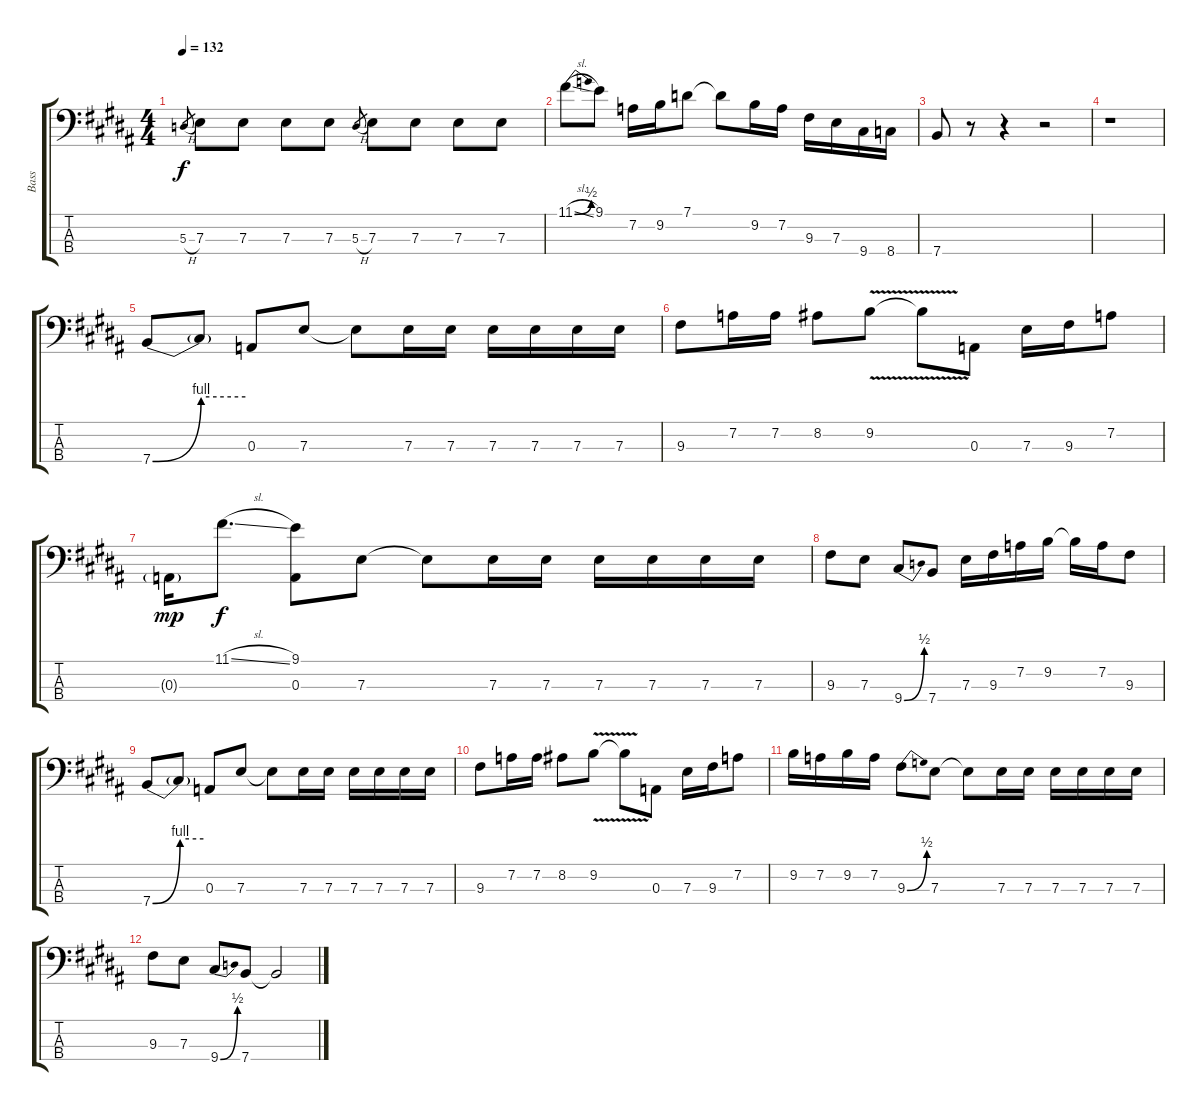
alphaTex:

\track ("Bass" "Bass") {instrument electricbasspick}
\staff {score tabs}
\tuning (G2 D2 A1 E1) {hide}
\ts (4 4)
\tempo 132
\clef f4
\ks b
5.3{h}.8{gr dy f} 7.3.8 7.3.8 7.3.8 7.3.8 5.3{h}.8{gr} 7.3.8 7.3.8 7.3.8 7.3.8 |
11.1{be (bend 0 0 60 2) sl}.8 9.1.8 7.2.16 9.2.16 7.1.8 7.1{t}.8 9.2.16 7.2.16 9.3.16 7.3.16 9.4.16 8.4.16 |
7.4.8 r.8 r.4 r.2 |
r.1 |
7.4{be (bend 0 0 60 4)}.8 7.4{be (hold 0 4 60 4) t}.8 0.3.8 7.3.8 7.3{t}.8 7.3.16 7.3.16 7.3.16 7.3.16 7.3.16 7.3.16 |
9.3.8 7.2.16 7.2.16 8.2.8 9.2{v}.8 9.2{t}.8 0.3.8 7.3.16 9.3.16 7.2.8 |
0.3{g}.16{dy mp} 11.1{sl}.8{d dy f} (9.1 0.3).8 7.3.8 7.3{t}.8 7.3.16 7.3.16 7.3.16 7.3.16 7.3.16 7.3.16 |
9.3.8 7.3.8 9.4{be (bend 0 0 60 2)}.8 7.4.8 7.3.16 9.3.16 7.2.16 9.2.16 9.2{t}.16 7.2.16 9.3.8 |
7.4{be (bend 0 0 60 4)}.8 7.4{be (hold 0 4 60 4) t}.8 0.3.8 7.3.8 7.3{t}.8 7.3.16 7.3.16 7.3.16 7.3.16 7.3.16 7.3.16 |
9.3.8 7.2.16 7.2.16 8.2.8 9.2{v}.8 9.2{t}.8 0.3.8 7.3.16 9.3.16 7.2.8 |
9.2.16 7.2.16 9.2.16 7.2.16 9.3{be (bend 0 0 60 2)}.8 7.3.8 7.3{t}.8 7.3.16 7.3.16 7.3.16 7.3.16 7.3.16 7.3.16 |
9.3.8 7.3.8 9.4{be (bend 0 0 60 2)}.8 7.4.8 7.4{t}.2
